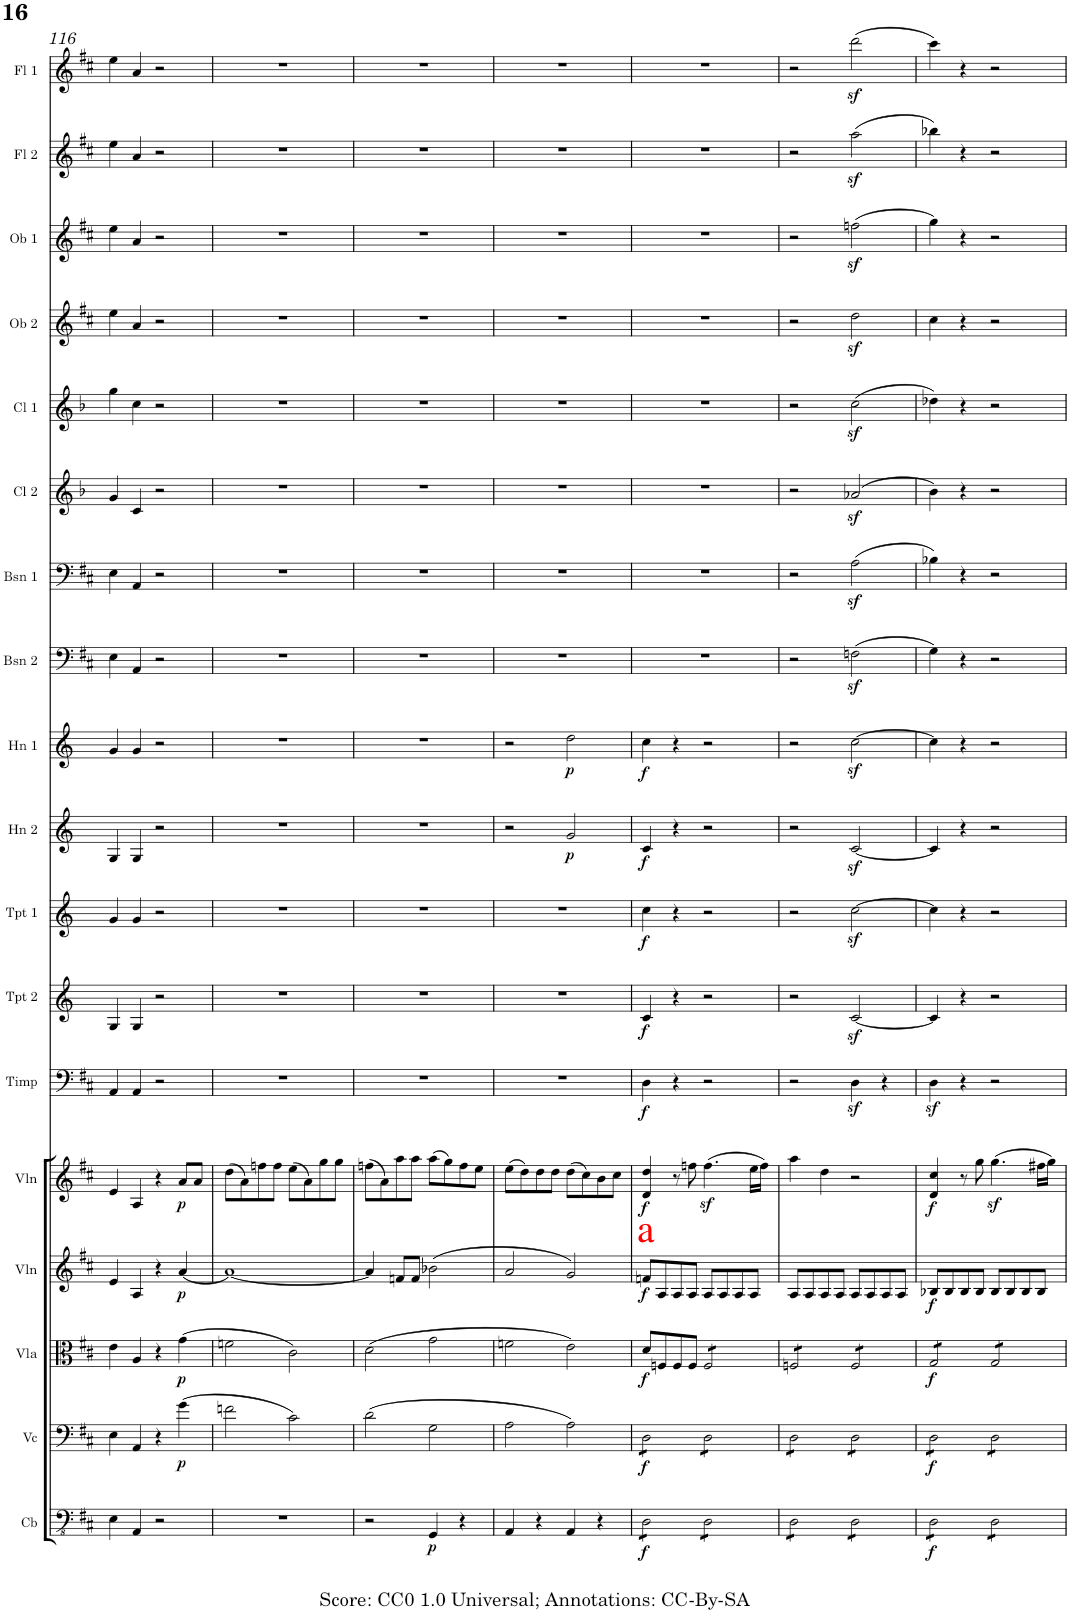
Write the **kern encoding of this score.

**kern	**dynam	**kern	**dynam	**kern	**dynam	**kern	**dynam	**kern	**text	**dynam	**kern	**dynam	**kern	**dynam	**kern	**dynam	**kern	**dynam	**kern	**dynam	**kern	**kern	**kern	**kern	**kern	**kern	**kern	**kern
*part18	*part18	*part17	*part17	*part16	*part16	*part15	*part15	*part14	*part14	*part14	*part13	*part13	*part12	*part12	*part11	*part11	*part10	*part10	*part9	*part9	*part8	*part7	*part6	*part5	*part4	*part3	*part2	*part1
*staff18	*staff18	*staff17	*staff17	*staff16	*staff16	*staff15	*staff15	*staff14	*staff14	*staff14	*staff13	*staff13	*staff12	*staff12	*staff11	*staff11	*staff10	*staff10	*staff9	*staff9	*staff8	*staff7	*staff6	*staff5	*staff4	*staff3	*staff2	*staff1
*I"Contrabass	*	*I"Violoncello	*	*I"Viola	*	*I"Violin	*	*I"Violin	*	*	*I"Timpani	*	*I"D Trumpet 2	*	*I"D Trumpet 1	*	*I"D Horn 2	*	*I"D Horn 1	*	*I"Bassoon 2	*I"Bassoon 1	*I"A Clarinet 2	*I"A Clarinet 1	*I"Oboe 2	*I"Oboe 1	*I"Flute 2	*I"Flute 1
*I'Cb	*	*I'Vc	*	*I'Vla	*	*I'Vln	*	*I'Vln	*	*	*I'Timp	*	*I'Tpt 2	*	*I'Tpt 1	*	*I'Hn 2	*	*I'Hn 1	*	*I'Bsn 2	*I'Bsn 1	*I'Cl 2	*I'Cl 1	*I'Ob 2	*I'Ob 1	*I'Fl 2	*I'Fl 1
!!LO:PB:g=z
*clefFv4	*	*clefF4	*	*clefC3	*	*clefG2	*	*clefG2	*	*	*clefF4	*	*clefG2	*	*clefG2	*	*clefG2	*	*clefG2	*	*clefF4	*clefF4	*clefG2	*clefG2	*clefG2	*clefG2	*clefG2	*clefG2
*	*	*	*	*	*	*	*	*	*	*	*	*	*Trd-1c-2	*	*Trd-1c-2	*	*Trd6c10	*	*Trd6c10	*	*	*	*Trd2c3	*Trd2c3	*	*	*	*
*k[f#c#]	*	*k[f#c#]	*	*k[f#c#]	*	*k[f#c#]	*	*k[f#c#]	*	*	*k[f#c#]	*	*k[]	*	*k[]	*	*k[]	*	*k[]	*	*k[f#c#]	*k[f#c#]	*k[b-]	*k[b-]	*k[f#c#]	*k[f#c#]	*k[f#c#]	*k[f#c#]
*M2/2	*	*M2/2	*	*M2/2	*	*M2/2	*	*M2/2	*	*	*M2/2	*	*M2/2	*	*M2/2	*	*M2/2	*	*M2/2	*	*M2/2	*M2/2	*M2/2	*M2/2	*M2/2	*M2/2	*M2/2	*M2/2
*met(c|)	*	*met(c|)	*	*met(c|)	*	*met(c|)	*	*met(c|)	*	*	*met(c|)	*	*met(c|)	*	*met(c|)	*	*met(c|)	*	*met(c|)	*	*met(c|)	*met(c|)	*met(c|)	*met(c|)	*met(c|)	*met(c|)	*met(c|)	*met(c|)
=116	=116	=116	=116	=116	=116	=116	=116	=116	=116	=116	=116	=116	=116	=116	=116	=116	=116	=116	=116	=116	=116	=116	=116	=116	=116	=116	=116	=116
4EE\	.	4E\	.	4e\	.	4e/	.	4e/	.	.	4AA/	.	4G/	.	4g/	.	4G/	.	4g/	.	4E\	4E\	4g/	4gg\	4ee\	4ee\	4ee\	4ee\
4AAA/	.	4AA/	.	4A/	.	4A/	.	4A/	.	.	4AA/	.	4G/	.	4g/	.	4G/	.	4g/	.	4AA/	4AA/	4c/	4cc\	4a/	4a/	4a/	4a/
2r	.	4r	.	4r	.	4r	.	4r	.	.	2r	.	2r	.	2r	.	2r	.	2r	.	2r	2r	2r	2r	2r	2r	2r	2r
!	!	!	!LO:DY:b	!	!LO:DY:b	!	!LO:DY:b	!	!	!LO:DY:b	!	!	!	!	!	!	!	!	!	!	!	!	!	!	!	!	!	!
.	.	(4g\	p	(4g\	p	[4a/	p	8a/L	.	p	.	.	.	.	.	.	.	.	.	.	.	.	.	.	.	.	.	.
.	.	.	.	.	.	.	.	8a/J	.	.	.	.	.	.	.	.	.	.	.	.	.	.	.	.	.	.	.	.
=117	=117	=117	=117	=117	=117	=117	=117	=117	=117	=117	=117	=117	=117	=117	=117	=117	=117	=117	=117	=117	=117	=117	=117	=117	=117	=117	=117	=117
1r	.	2fn\	.	2fn\	.	1a_	.	(8dd\L	.	.	1r	.	1r	.	1r	.	1r	.	1r	.	1r	1r	1r	1r	1r	1r	1r	1r
.	.	.	.	.	.	.	.	8a\)	.	.	.	.	.	.	.	.	.	.	.	.	.	.	.	.	.	.	.	.
.	.	.	.	.	.	.	.	8ffn\	.	.	.	.	.	.	.	.	.	.	.	.	.	.	.	.	.	.	.	.
.	.	.	.	.	.	.	.	8ff\J	.	.	.	.	.	.	.	.	.	.	.	.	.	.	.	.	.	.	.	.
.	.	2c#\)	.	2c#\)	.	.	.	(8ee\L	.	.	.	.	.	.	.	.	.	.	.	.	.	.	.	.	.	.	.	.
.	.	.	.	.	.	.	.	8a\)	.	.	.	.	.	.	.	.	.	.	.	.	.	.	.	.	.	.	.	.
.	.	.	.	.	.	.	.	8gg\	.	.	.	.	.	.	.	.	.	.	.	.	.	.	.	.	.	.	.	.
.	.	.	.	.	.	.	.	8gg\J	.	.	.	.	.	.	.	.	.	.	.	.	.	.	.	.	.	.	.	.
=118	=118	=118	=118	=118	=118	=118	=118	=118	=118	=118	=118	=118	=118	=118	=118	=118	=118	=118	=118	=118	=118	=118	=118	=118	=118	=118	=118	=118
2r	.	(2d\	.	(2d\	.	4a/]	.	(8ffn\L	.	.	1r	.	1r	.	1r	.	1r	.	1r	.	1r	1r	1r	1r	1r	1r	1r	1r
.	.	.	.	.	.	.	.	8a\)	.	.	.	.	.	.	.	.	.	.	.	.	.	.	.	.	.	.	.	.
.	.	.	.	.	.	8fn/L	.	8aa\	.	.	.	.	.	.	.	.	.	.	.	.	.	.	.	.	.	.	.	.
.	.	.	.	.	.	8f/J	.	8aa\J	.	.	.	.	.	.	.	.	.	.	.	.	.	.	.	.	.	.	.	.
!	!LO:DY:b	!	!	!	!	!	!	!	!	!	!	!	!	!	!	!	!	!	!	!	!	!	!	!	!	!	!	!
4GGG/	p	2G\	.	2g\	.	(2b-X\	.	(8aa\L	.	.	.	.	.	.	.	.	.	.	.	.	.	.	.	.	.	.	.	.
.	.	.	.	.	.	.	.	8gg\)	.	.	.	.	.	.	.	.	.	.	.	.	.	.	.	.	.	.	.	.
4r	.	.	.	.	.	.	.	8ff\	.	.	.	.	.	.	.	.	.	.	.	.	.	.	.	.	.	.	.	.
.	.	.	.	.	.	.	.	8ee\J	.	.	.	.	.	.	.	.	.	.	.	.	.	.	.	.	.	.	.	.
=119	=119	=119	=119	=119	=119	=119	=119	=119	=119	=119	=119	=119	=119	=119	=119	=119	=119	=119	=119	=119	=119	=119	=119	=119	=119	=119	=119	=119
4AAA/	.	2A\	.	2fn\	.	2a/	.	(8ee\L	.	.	1r	.	1r	.	1r	.	2r	.	2r	.	1r	1r	1r	1r	1r	1r	1r	1r
.	.	.	.	.	.	.	.	8dd\)	.	.	.	.	.	.	.	.	.	.	.	.	.	.	.	.	.	.	.	.
4r	.	.	.	.	.	.	.	8dd\	.	.	.	.	.	.	.	.	.	.	.	.	.	.	.	.	.	.	.	.
.	.	.	.	.	.	.	.	8dd\J	.	.	.	.	.	.	.	.	.	.	.	.	.	.	.	.	.	.	.	.
!	!	!	!	!	!	!	!	!	!	!	!	!	!	!	!	!	!	!LO:DY:b	!	!LO:DY:b	!	!	!	!	!	!	!	!
4AAA/	.	2A\)	.	2e\)	.	2g/)	.	(8dd\L	.	.	.	.	.	.	.	.	2g/	p	2dd\	p	.	.	.	.	.	.	.	.
.	.	.	.	.	.	.	.	8cc#\)	.	.	.	.	.	.	.	.	.	.	.	.	.	.	.	.	.	.	.	.
4r	.	.	.	.	.	.	.	8b\	.	.	.	.	.	.	.	.	.	.	.	.	.	.	.	.	.	.	.	.
.	.	.	.	.	.	.	.	8cc#\J	.	.	.	.	.	.	.	.	.	.	.	.	.	.	.	.	.	.	.	.
=120	=120	=120	=120	=120	=120	=120	=120	=120	=120	=120	=120	=120	=120	=120	=120	=120	=120	=120	=120	=120	=120	=120	=120	=120	=120	=120	=120	=120
!	!LO:DY:b	!	!LO:DY:b	!	!LO:DY:b	!	!LO:DY:b	!	!LO:LY:b:color=#FF0000	!LO:DY:b	!	!LO:DY:b	!	!LO:DY:b	!	!LO:DY:b	!	!LO:DY:b	!	!LO:DY:b	!	!	!	!	!	!	!	!
*tremolo	*	*	*	*	*	*	*	*	*	*	*	*	*	*	*	*	*	*	*	*	*	*	*	*	*	*	*	*
*	*	*tremolo	*	*	*	*	*	*	*	*	*	*	*	*	*	*	*	*	*	*	*	*	*	*	*	*	*	*
8DD\L	f	8D\L	f	8d/L	f	8fn/L	f	4d/ 4dd/	a	f	4D\	f	4c/	f	4cc\	f	4c/	f	4cc\	f	1r	1r	1r	1r	1r	1r	1r	1r
8DD\	.	8D\	.	8Fn/	.	8A/	.	.	.	.	.	.	.	.	.	.	.	.	.	.	.	.	.	.	.	.	.	.
8DD\	.	8D\	.	8F/	.	8A/	.	8r	.	.	4r	.	4r	.	4r	.	4r	.	4r	.	.	.	.	.	.	.	.	.
8DD\J	.	8D\J	.	8F/J	.	8A/J	.	8ffn\	.	.	.	.	.	.	.	.	.	.	.	.	.	.	.	.	.	.	.	.
*	*	*	*	*tremolo	*	*	*	*	*	*	*	*	*	*	*	*	*	*	*	*	*	*	*	*	*	*	*	*
8DD\L	.	8D\L	.	8F/L	.	8A/L	.	(4.ffz<\	.	.	2r	.	2r	.	2r	.	2r	.	2r	.	.	.	.	.	.	.	.	.
8DD\	.	8D\	.	8F/	.	8A/	.	.	.	.	.	.	.	.	.	.	.	.	.	.	.	.	.	.	.	.	.	.
8DD\	.	8D\	.	8F/	.	8A/	.	.	.	.	.	.	.	.	.	.	.	.	.	.	.	.	.	.	.	.	.	.
8DD\J	.	8D\J	.	8F/J	.	8A/J	.	16ee\LL	.	.	.	.	.	.	.	.	.	.	.	.	.	.	.	.	.	.	.	.
.	.	.	.	.	.	.	.	16ff\JJ)	.	.	.	.	.	.	.	.	.	.	.	.	.	.	.	.	.	.	.	.
=121	=121	=121	=121	=121	=121	=121	=121	=121	=121	=121	=121	=121	=121	=121	=121	=121	=121	=121	=121	=121	=121	=121	=121	=121	=121	=121	=121	=121
8DD\L	.	8D\L	.	8Fn/L	.	8A/L	.	4aa\	.	.	2r	.	2r	.	2r	.	2r	.	2r	.	2r	2r	2r	2r	2r	2r	2r	2r
8DD\	.	8D\	.	8Fn/	.	8A/	.	.	.	.	.	.	.	.	.	.	.	.	.	.	.	.	.	.	.	.	.	.
8DD\	.	8D\	.	8Fn/	.	8A/	.	4dd\	.	.	.	.	.	.	.	.	.	.	.	.	.	.	.	.	.	.	.	.
8DD\J	.	8D\J	.	8Fn/J	.	8A/J	.	.	.	.	.	.	.	.	.	.	.	.	.	.	.	.	.	.	.	.	.	.
8DD\L	.	8D\L	.	8F/L	.	8A/L	.	2r	.	.	4Dz<\	.	[2cz</	.	[2ccz<\	.	[2cz</	.	[2ccz<\	.	(2Fnz<\	(2Az<\	(2a-Xz</	(2ccz<\	2ddz<\	(2ffnz<\	(2aaz<\	(2dddz<\
8DD\	.	8D\	.	8F/	.	8A/	.	.	.	.	.	.	.	.	.	.	.	.	.	.	.	.	.	.	.	.	.	.
8DD\	.	8D\	.	8F/	.	8A/	.	.	.	.	4r	.	.	.	.	.	.	.	.	.	.	.	.	.	.	.	.	.
8DD\J	.	8D\J	.	8F/J	.	8A/J	.	.	.	.	.	.	.	.	.	.	.	.	.	.	.	.	.	.	.	.	.	.
=122	=122	=122	=122	=122	=122	=122	=122	=122	=122	=122	=122	=122	=122	=122	=122	=122	=122	=122	=122	=122	=122	=122	=122	=122	=122	=122	=122	=122
!	!LO:DY:b	!	!LO:DY:b	!	!LO:DY:b	!	!LO:DY:b	!	!	!LO:DY:b	!	!	!	!	!	!	!	!	!	!	!	!	!	!	!	!	!	!
8DD\L	f	8D\L	f	8G/L	f	8B-X/L	f	4d/ 4cc#/	.	f	4Dz<\	.	4c/]	.	4cc\]	.	4c/]	.	4cc\]	.	4G\)	4B-X\)	4b-\)	4dd-X\)	4cc#\	4gg\)	4bb-X\)	4ccc#\)
8DD\	.	8D\	.	8G/	.	8B-/	.	.	.	.	.	.	.	.	.	.	.	.	.	.	.	.	.	.	.	.	.	.
8DD\	.	8D\	.	8G/	.	8B-/	.	8r	.	.	4r	.	4r	.	4r	.	4r	.	4r	.	4r	4r	4r	4r	4r	4r	4r	4r
8DD\J	.	8D\J	.	8G/J	.	8B-/J	.	8gg\	.	.	.	.	.	.	.	.	.	.	.	.	.	.	.	.	.	.	.	.
8DD\L	.	8D\L	.	8G/L	.	8B-/L	.	(4.ggz<\	.	.	2r	.	2r	.	2r	.	2r	.	2r	.	2r	2r	2r	2r	2r	2r	2r	2r
8DD\	.	8D\	.	8G/	.	8B-/	.	.	.	.	.	.	.	.	.	.	.	.	.	.	.	.	.	.	.	.	.	.
8DD\	.	8D\	.	8G/	.	8B-/	.	.	.	.	.	.	.	.	.	.	.	.	.	.	.	.	.	.	.	.	.	.
8DD\J	.	8D\J	.	8G/J	.	8B-/J	.	16ff#X\LL	.	.	.	.	.	.	.	.	.	.	.	.	.	.	.	.	.	.	.	.
*	*	*	*	*Xtremolo	*	*	*	*	*	*	*	*	*	*	*	*	*	*	*	*	*	*	*	*	*	*	*	*
*	*	*Xtremolo	*	*	*	*	*	*	*	*	*	*	*	*	*	*	*	*	*	*	*	*	*	*	*	*	*	*
*Xtremolo	*	*	*	*	*	*	*	*	*	*	*	*	*	*	*	*	*	*	*	*	*	*	*	*	*	*	*	*
.	.	.	.	.	.	.	.	16gg\JJ)	.	.	.	.	.	.	.	.	.	.	.	.	.	.	.	.	.	.	.	.
=	=	=	=	=	=	=	=	=	=	=	=	=	=	=	=	=	=	=	=	=	=	=	=	=	=	=	=	=
*-	*-	*-	*-	*-	*-	*-	*-	*-	*-	*-	*-	*-	*-	*-	*-	*-	*-	*-	*-	*-	*-	*-	*-	*-	*-	*-	*-	*-
